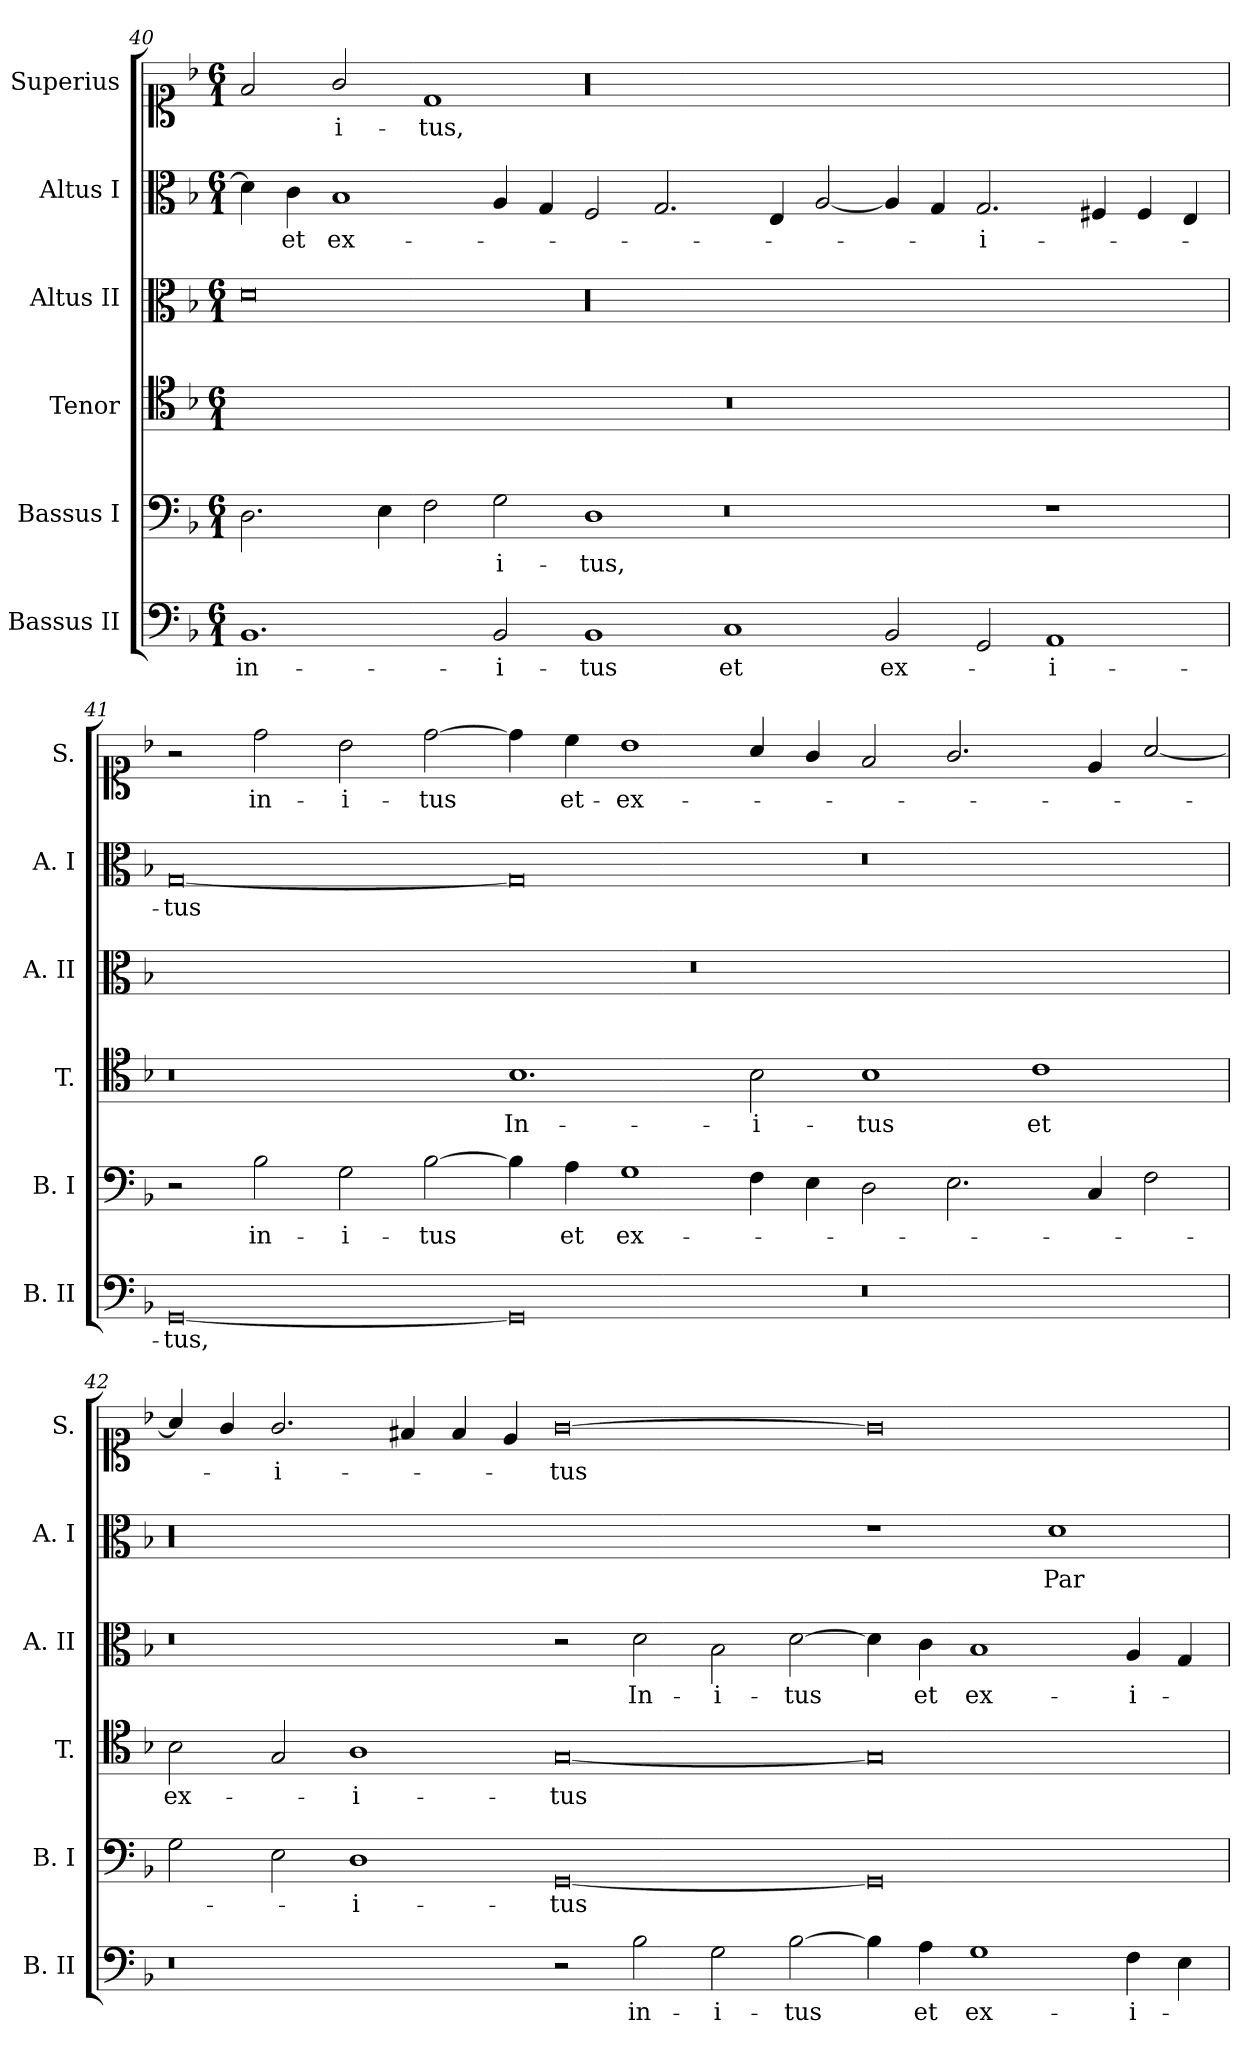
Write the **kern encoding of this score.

**kern	**text	**kern	**text	**kern	**text	**kern	**text	**kern	**text	**kern	**text
*part6	*part6	*part5	*part5	*part4	*part4	*part3	*part3	*part2	*part2	*part1	*part1
*staff6	*staff6	*staff5	*staff5	*staff4	*staff4	*staff3	*staff3	*staff2	*staff2	*staff1	*staff1
*I"Bassus II	*	*I"Bassus I	*	*I"Tenor	*	*I"Altus II	*	*I"Altus I	*	*I"Superius	*
*I'B. II	*	*I'B.  I	*	*I'T.	*	*I'A. II	*	*I'A. I	*	*I'S.	*
!!LO:PB:g=z
*clefF4	*	*clefF4	*	*clefC4	*	*clefC3	*	*clefC3	*	*clefC1	*
*k[b-]	*	*k[b-]	*	*k[b-]	*	*k[b-]	*	*k[b-]	*	*k[b-]	*
*F:	*	*F:	*	*F:	*	*F:	*	*F:	*	*F:	*
*M6/1	*	*M6/1	*	*M6/1	*	*M6/1	*	*M6/1	*	*M6/1	*
=40	=40	=40	=40	=40	=40	=40	=40	=40	=40	=40	=40
1.BB-	in-	2.D\	.	00.r	.	0d	.	4d\]	.	2f/	.
.	.	.	.	.	.	.	.	4c\	-et	.	.
.	.	.	.	.	.	.	.	1B-	ex-	2g/	-i-
.	.	4E\	.	.	.	.	.	.	.	.	.
.	.	2F\	.	.	.	.	.	.	.	1d	-tus,
2BB-/	-i-	2G\	-i-	.	.	.	.	4A/	.	.	.
.	.	.	.	.	.	.	.	4G/	.	.	.
1BB-	-tus	1D	-tus,	.	.	00r	.	2F/	.	00r	.
.	.	.	.	.	.	.	.	2.G/	.	.	.
1C	et	0r	.	.	.	.	.	.	.	.	.
.	.	.	.	.	.	.	.	4E/	.	.	.
.	.	.	.	.	.	.	.	[2A/	.	.	.
2BB-/	ex-	.	.	.	.	.	.	4A/]	.	.	.
.	.	.	.	.	.	.	.	4G/	.	.	.
2GG/	.	.	.	.	.	.	.	2.G/	-i-	.	.
1AA	-i-	1r	.	.	.	.	.	.	.	.	.
.	.	.	.	.	.	.	.	4F#i/	.	.	.
.	.	.	.	.	.	.	.	4F#i/	.	.	.
.	.	.	.	.	.	.	.	4E/	.	.	.
=41	=41	=41	=41	=41	=41	=41	=41	=41	=41	=41	=41
[0GG	-tus,	2r	.	0r	.	00.r	.	[0G	-tus	2r	.
.	.	2B-\	in-	.	.	.	.	.	.	2dd\	in-
.	.	2G\	-i-	.	.	.	.	.	.	2b-\	-i-
.	.	[2B-\	-tus	.	.	.	.	.	.	[2dd\	-tus
0GG]	.	4B-\]	.	1.B-	In-	.	.	0G]	.	4dd\]	.
.	.	4A\	et	.	.	.	.	.	.	4cc\	et-
.	.	1G	ex-	.	.	.	.	.	.	1b-	-ex-
.	.	4F\	.	2B-\	-i-	.	.	.	.	4a/	.
.	.	4E\	.	.	.	.	.	.	.	4g/	.
0r	.	2D\	.	1B-	-tus	.	.	0r	.	2f/	.
.	.	2.E\	.	.	.	.	.	.	.	2.g/	.
.	.	.	.	1c	et	.	.	.	.	.	.
.	.	4C/	.	.	.	.	.	.	.	4e/	.
.	.	2F\	.	.	.	.	.	.	.	[2a/	.
!!LO:LB:g=z
=42	=42	=42	=42	=42	=42	=42	=42	=42	=42	=42	=42
0r	.	2G\	.	2B-\	ex-	0r	.	00r	.	4a/]	.
.	.	.	.	.	.	.	.	.	.	4g/	.
.	.	2E\	.	2G/	.	.	.	.	.	2.g/	-i-
.	.	1D	-i-	1A	-i-	.	.	.	.	.	.
.	.	.	.	.	.	.	.	.	.	4f#i/	.
.	.	.	.	.	.	.	.	.	.	4f#i/	.
.	.	.	.	.	.	.	.	.	.	4e/	.
2r	.	[0GG	-tus	[0G	-tus	2r	.	.	.	[0g	-tus
2B-\	in-	.	.	.	.	2d\	In-	.	.	.	.
2G\	-i-	.	.	.	.	2B-\	-i-	.	.	.	.
[2B-\	-tus	.	.	.	.	[2d\	-tus	.	.	.	.
4B-\]	.	0GG]	.	0G]	.	4d\]	.	1r	.	0g]	.
4A\	et	.	.	.	.	4c\	et	.	.	.	.
1G	ex-	.	.	.	.	1B-	ex-	.	.	.	.
.	.	.	.	.	.	.	.	1d	Par-	.	.
4F\	-i-	.	.	.	.	4A/	-i-	.	.	.	.
4E\	.	.	.	.	.	4G/	.	.	.	.	.
=	=	=	=	=	=	=	=	=	=	=	=
*-	*-	*-	*-	*-	*-	*-	*-	*-	*-	*-	*-
